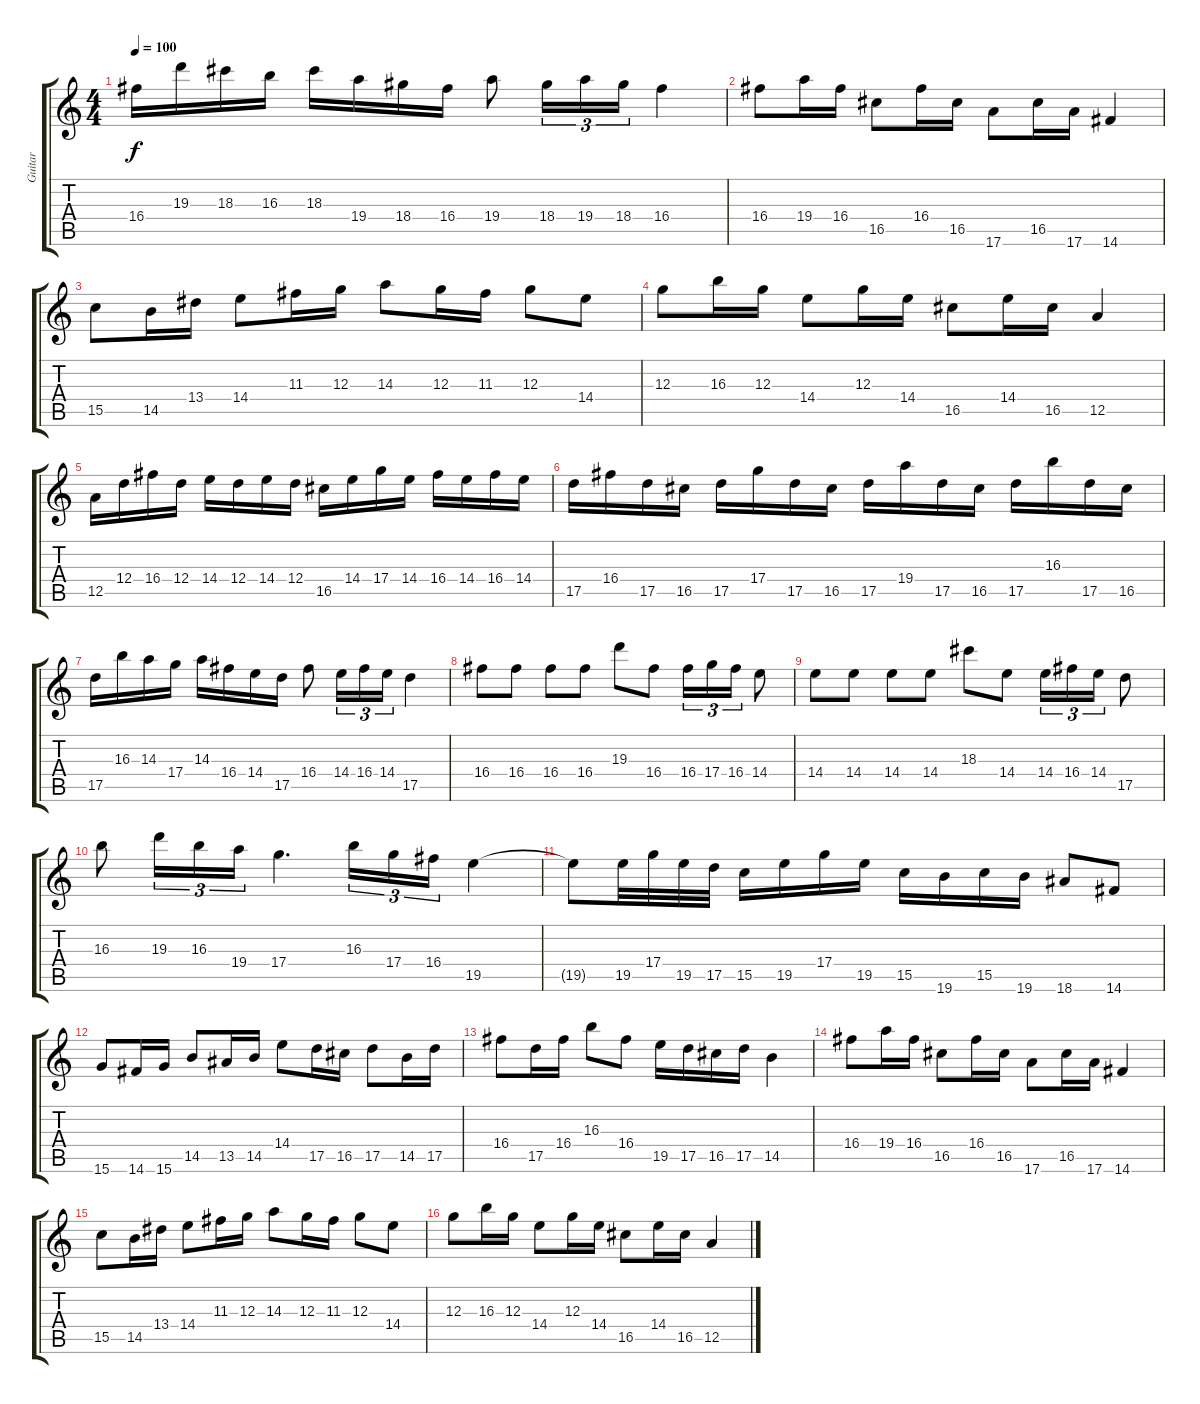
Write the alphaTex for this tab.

\track ("Guitar" "Guitar") {instrument distortionguitar}
\staff {score tabs}
\tuning (E4 B3 G3 D3 A2 E2) {hide}
\ts (4 4)
\tempo 100
\clef g2
\ks c
16.4.16{dy f} 19.3.16 18.3.16 16.3.16 18.3.16 19.4.16 18.4.16 16.4.16 19.4.8 18.4.16{tu (3 2)} 19.4.16{tu (3 2)} 18.4.16{tu (3 2)} 16.4.4 |
16.4.8 19.4.16 16.4.16 16.5.8 16.4.16 16.5.16 17.6.8 16.5.16 17.6.16 14.6.4 |
15.5.8 14.5.16 13.4.16 14.4.8 11.3.16 12.3.16 14.3.8 12.3.16 11.3.16 12.3.8 14.4.8 |
12.3.8 16.3.16 12.3.16 14.4.8 12.3.16 14.4.16 16.5.8 14.4.16 16.5.16 12.5.4 |
12.5.16 12.4.16 16.4.16 12.4.16 14.4.16 12.4.16 14.4.16 12.4.16 16.5.16 14.4.16 17.4.16 14.4.16 16.4.16 14.4.16 16.4.16 14.4.16 |
17.5.16 16.4.16 17.5.16 16.5.16 17.5.16 17.4.16 17.5.16 16.5.16 17.5.16 19.4.16 17.5.16 16.5.16 17.5.16 16.3.16 17.5.16 16.5.16 |
17.5.16 16.3.16 14.3.16 17.4.16 14.3.16 16.4.16 14.4.16 17.5.16 16.4.8 14.4.16{tu (3 2)} 16.4.16{tu (3 2)} 14.4.16{tu (3 2)} 17.5.4 |
16.4.8 16.4.8 16.4.8 16.4.8 19.3.8 16.4.8 16.4.16{tu (3 2)} 17.4.16{tu (3 2)} 16.4.16{tu (3 2)} 14.4.8 |
14.4.8 14.4.8 14.4.8 14.4.8 18.3.8 14.4.8 14.4.16{tu (3 2)} 16.4.16{tu (3 2)} 14.4.16{tu (3 2)} 17.5.8 |
16.3.8 19.3.16{tu (3 2)} 16.3.16{tu (3 2)} 19.4.16{tu (3 2)} 17.4.4{d} 16.3.16{tu (3 2)} 17.4.16{tu (3 2)} 16.4.16{tu (3 2)} 19.5.4 |
19.5{t}.8 19.5.32 17.4.32 19.5.32 17.5.32 15.5.16 19.5.16 17.4.16 19.5.16 15.5.16 19.6.16 15.5.16 19.6.16 18.6.8 14.6.8 |
15.6.8 14.6.16 15.6.16 14.5.8 13.5.16 14.5.16 14.4.8 17.5.16 16.5.16 17.5.8 14.5.16 17.5.16 |
16.4.8 17.5.16 16.4.16 16.3.8 16.4.8 19.5.16 17.5.16 16.5.16 17.5.16 14.5.4 |
16.4.8 19.4.16 16.4.16 16.5.8 16.4.16 16.5.16 17.6.8 16.5.16 17.6.16 14.6.4 |
15.5.8 14.5.16 13.4.16 14.4.8 11.3.16 12.3.16 14.3.8 12.3.16 11.3.16 12.3.8 14.4.8 |
12.3.8 16.3.16 12.3.16 14.4.8 12.3.16 14.4.16 16.5.8 14.4.16 16.5.16 12.5.4
